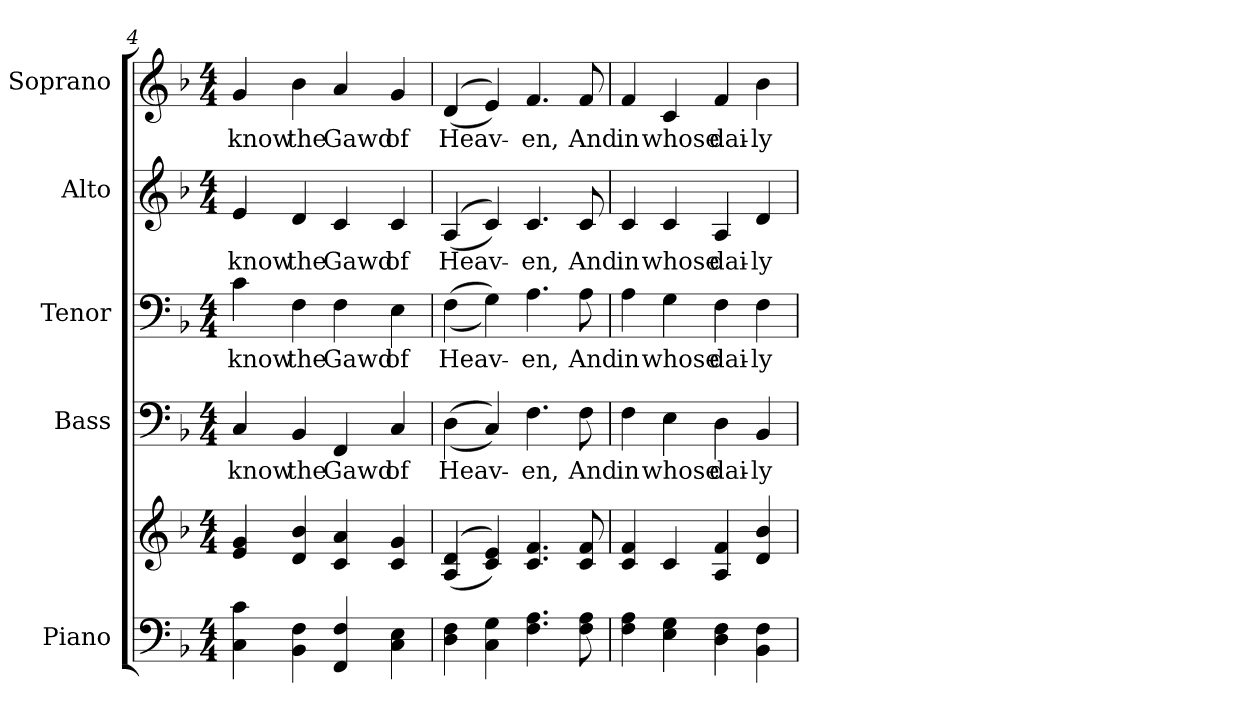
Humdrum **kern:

**kern	**kern	**kern	**text	**kern	**text	**kern	**text	**kern	**text
*part5	*part5	*part4	*part4	*part3	*part3	*part2	*part2	*part1	*part1
*staff6	*staff5	*staff4	*staff4	*staff3	*staff3	*staff2	*staff2	*staff1	*staff1
*I"Piano	*	*I"Bass	*	*I"Tenor	*	*I"Alto	*	*I"Soprano	*
*I'Pno.	*	*I'B.	*	*I'T.	*	*I'A.	*	*I'S.	*
!!LO:PB:g=z
*clefF4	*clefG2	*clefF4	*	*clefF4	*	*clefG2	*	*clefG2	*
*k[b-]	*k[b-]	*k[b-]	*	*k[b-]	*	*k[b-]	*	*k[b-]	*
*F:	*F:	*F:	*	*F:	*	*F:	*	*F:	*
*M4/4	*M4/4	*M4/4	*	*M4/4	*	*M4/4	*	*M4/4	*
=4	=4	=4	=4	=4	=4	=4	=4	=4	=4
!	!	!	!LO:LY:b:color=#000000	!	!	!	!	!	!
!	!	!	!	!	!LO:LY:b:color=#000000	!	!	!	!
!	!	!	!	!	!	!	!LO:LY:b:color=#000000	!	!
!	!	!	!	!	!	!	!	!	!LO:LY:b:color=#000000
4Ci\ 4ci	4ei/ 4gi	4Ci/	know	4ci\	know	4ei/	know	4gi/	know
!	!	!	!LO:LY:b:color=#000000	!	!	!	!	!	!
!	!	!	!	!	!LO:LY:b:color=#000000	!	!	!	!
!	!	!	!	!	!	!	!LO:LY:b:color=#000000	!	!
!	!	!	!	!	!	!	!	!	!LO:LY:b:color=#000000
4BB-i\ 4Fi	4di/ 4b-i	4BB-i/	the	4Fi\	the	4di/	the	4b-i\	the
!	!	!	!LO:LY:b:color=#000000	!	!	!	!	!	!
!	!	!	!	!	!LO:LY:b:color=#000000	!	!	!	!
!	!	!	!	!	!	!	!LO:LY:b:color=#000000	!	!
!	!	!	!	!	!	!	!	!	!LO:LY:b:color=#000000
4FFi/ 4Fi	4ci/ 4ai	4FFi/	Gawd	4Fi\	Gawd	4ci/	Gawd	4ai/	Gawd
!	!	!	!LO:LY:b:color=#000000	!	!	!	!	!	!
!	!	!	!	!	!LO:LY:b:color=#000000	!	!	!	!
!	!	!	!	!	!	!	!LO:LY:b:color=#000000	!	!
!	!	!	!	!	!	!	!	!	!LO:LY:b:color=#000000
4Ci\ 4Ei	4ci/ 4gi	4Ci/	of	4Ei\	of	4ci/	of	4gi/	of
=5	=5	=5	=5	=5	=5	=5	=5	=5	=5
!	!	!	!LO:LY:b:color=#000000	!	!	!	!	!	!
!	!	!	!	!	!LO:LY:b:color=#000000	!	!	!	!
!	!	!	!	!	!	!	!LO:LY:b:color=#000000	!	!
!	!	!	!	!	!	!	!	!	!LO:LY:b:color=#000000
4Di\ 4Fi	((4Ai/ 4di	((4Di\	Heav-	((4Fi\	Heav-	((4Ai/	Heav-	((4di/	Heav-
4Ci\ 4Gi	4ci/ 4ei))	4Ci/))	.	4Gi\))	.	4ci/))	.	4ei/))	.
!	!	!	!LO:LY:b:color=#000000	!	!	!	!	!	!
!	!	!	!	!	!LO:LY:b:color=#000000	!	!	!	!
!	!	!	!	!	!	!	!LO:LY:b:color=#000000	!	!
!	!	!	!	!	!	!	!	!	!LO:LY:b:color=#000000
4.Fi\ 4.Ai	4.ci/ 4.fi	4.Fi\	-en,	4.Ai\	-en,	4.ci/	-en,	4.fi/	-en,
!	!	!	!LO:LY:b:color=#000000	!	!	!	!	!	!
!	!	!	!	!	!LO:LY:b:color=#000000	!	!	!	!
!	!	!	!	!	!	!	!LO:LY:b:color=#000000	!	!
!	!	!	!	!	!	!	!	!	!LO:LY:b:color=#000000
8Fi\ 8Ai	8ci/ 8fi	8Fi\	And	8Ai\	And	8ci/	And	8fi/	And
!!LO:PB:g=z
=6	=6	=6	=6	=6	=6	=6	=6	=6	=6
!	!	!	!LO:LY:b:color=#000000	!	!	!	!	!	!
!	!	!	!	!	!LO:LY:b:color=#000000	!	!	!	!
!	!	!	!	!	!	!	!LO:LY:b:color=#000000	!	!
!	!	!	!	!	!	!	!	!	!LO:LY:b:color=#000000
4Fi\ 4Ai	4ci/ 4fi	4Fi\	in	4Ai\	in	4ci/	in	4fi/	in
!	!	!	!LO:LY:b:color=#000000	!	!	!	!	!	!
!	!	!	!	!	!LO:LY:b:color=#000000	!	!	!	!
!	!	!	!	!	!	!	!LO:LY:b:color=#000000	!	!
!	!	!	!	!	!	!	!	!	!LO:LY:b:color=#000000
4Ei\ 4Gi	4ci/	4Ei\	whose	4Gi\	whose	4ci/	whose	4ci/	whose
!	!	!	!LO:LY:b:color=#000000	!	!	!	!	!	!
!	!	!	!	!	!LO:LY:b:color=#000000	!	!	!	!
!	!	!	!	!	!	!	!LO:LY:b:color=#000000	!	!
!	!	!	!	!	!	!	!	!	!LO:LY:b:color=#000000
4Di\ 4Fi	4Ai/ 4fi	4Di\	dai-	4Fi\	dai-	4Ai/	dai-	4fi/	dai-
!	!	!	!LO:LY:b:color=#000000	!	!	!	!	!	!
!	!	!	!	!	!LO:LY:b:color=#000000	!	!	!	!
!	!	!	!	!	!	!	!LO:LY:b:color=#000000	!	!
!	!	!	!	!	!	!	!	!	!LO:LY:b:color=#000000
4BB-i\ 4Fi	4di/ 4b-i	4BB-i/	-ly	4Fi\	-ly	4di/	-ly	4b-i\	-ly
=	=	=	=	=	=	=	=	=	=
*-	*-	*-	*-	*-	*-	*-	*-	*-	*-
